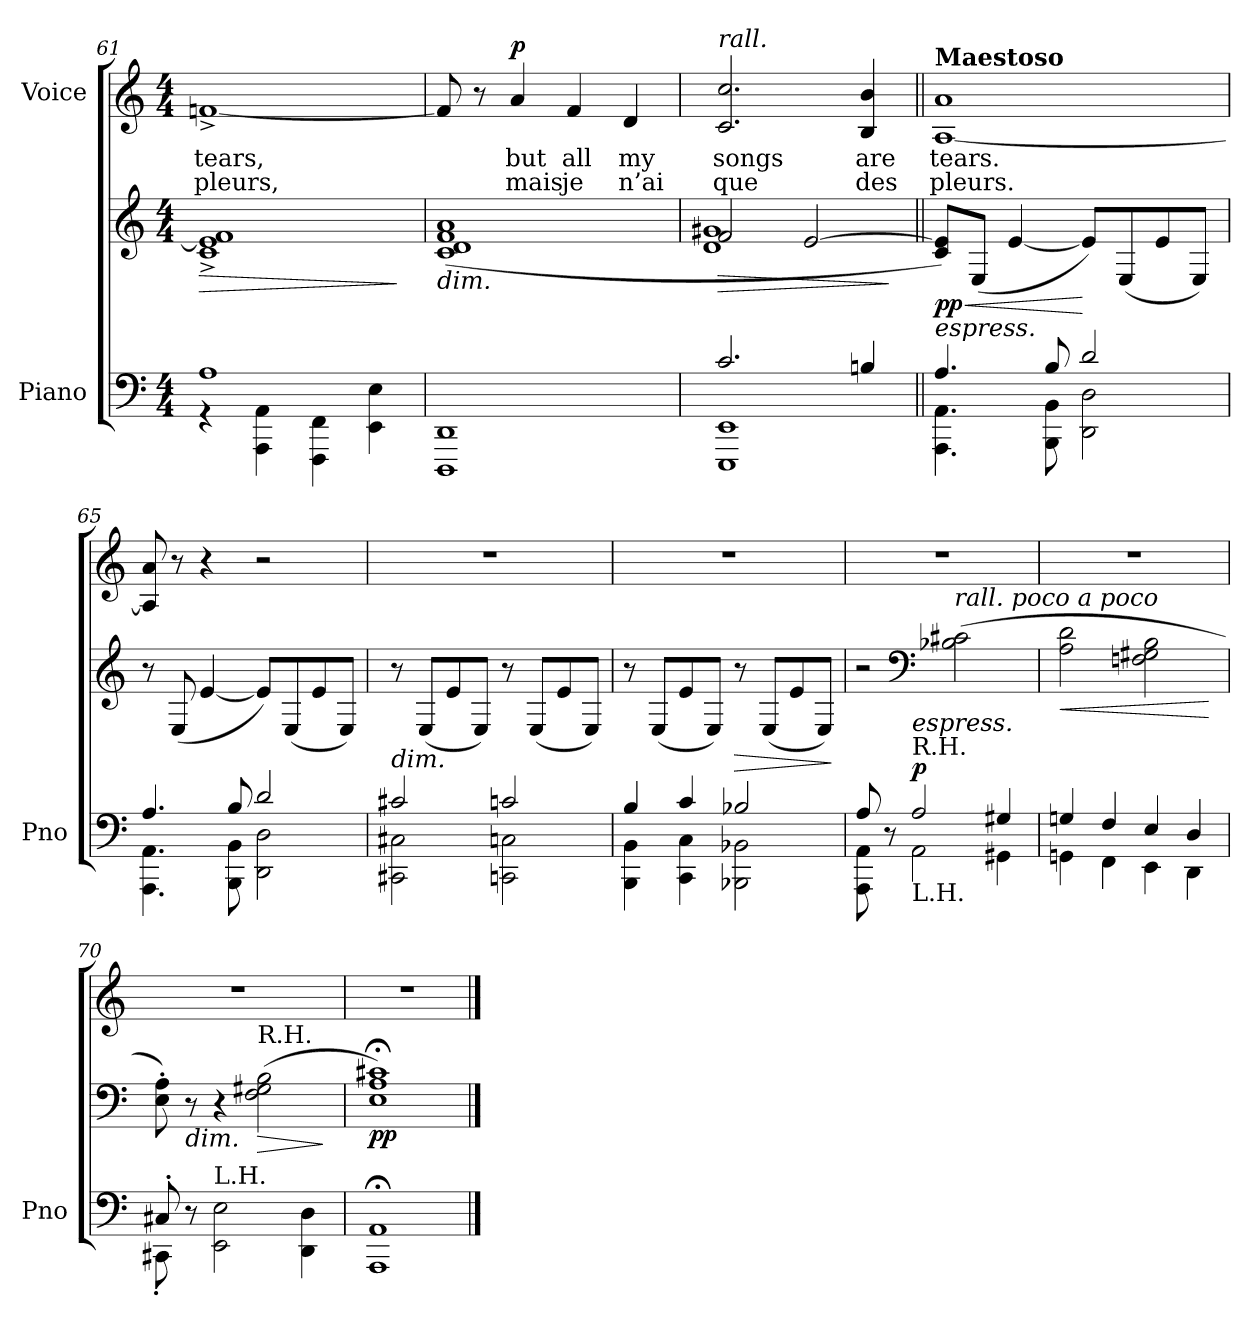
**kern	**kern	**dynam	**kern	**text	**text	**dynam
*part2	*part2	*part2	*part1	*part1	*part1	*part1
*staff3	*staff2	*staff2/3	*staff1	*staff1	*staff1	*staff1
*I"Piano	*	*	*I"Voice	*	*	*
*I'Pno	*	*	*	*	*	*
*clefF4	*clefG2	*	*clefG2	*	*	*
*k[]	*k[]	*	*k[]	*	*	*
*M4/4	*M4/4	*	*M4/4	*	*	*
=61	=61	=61	=61	=61	=61	=61
*^	*	*	*	*	*	*
!	!	!	!LO:HP:b	!	!	!	!
1A	4r	1c^> 1e]^> 1f^>	>	[1fn^>	tears,	pleurs,	.
.	4AAA\ 4AA\	.	.	.	.	.	.
.	4FFF\ 4FF\	.	.	.	.	.	.
.	4EE\ 4E\	.	.	.	.	.	.
*v	*v	*	*	*	*	*	*
.	.	]	.	.	.	.
=62	=62	=62	=62	=62	=62	=62
!	!LO:TX:b:i:t=dim.	!	!	!	!	!
1DDD 1DD	(1c 1d 1f 1a	.	8f/]	.	.	.
.	.	.	8r	.	.	.
!	!	!	!	!	!	!LO:DY:a
.	.	.	4a/	but	mais	p
.	.	.	4f/	all	je	.
.	.	.	4d/	my	n’ai	.
=63	=63	=63	=63	=63	=63	=63
*^	*	*	*	*	*	*
!	!	!	!	!LO:TX:i:t=rall.	!	!	!
!	!	!	!LO:HP:b	!	!	!	!
*	*	*^	*	*	*	*	*
2.c/	1EEE 1EE	2f/	1d 1g#X	>	2.c/ 2.cc/	songs	que	.
.	.	[2e/	.	.	.	.	.	.
4Bn/	.	.	.	.	4B/ 4b/	are	des	.
*v	*v	*	*	*	*	*	*	*
*	*v	*v	*	*	*	*	*
.	.	]	.	.	.	.
=64||	=64||	=64||	=64||	=64||	=64||	=64||
*^	*	*	*	*	*	*
!	!	!	!	!LO:TX:a:B:t=Maestoso	!	!	!
!LO:TX:i:t=espress.	!	!	!	!	!	!	!
!	!	!	!LO:HP:b	!	!	!	!
!	!	!	!LO:DY:n=1:b	!	!	!	!
4.A/	4.AAA\ 4.AA\	8c/ 8e/]L)	< pp	[1A 1a	tears.	pleurs.	.
.	.	(>8E/J	.	.	.	.	.
.	.	[>4e/	.	.	.	.	.
8B/	8BBB\ 8BB\	.	.	.	.	.	.
2d/	2DD\ 2D\	8e/L])	[	.	.	.	.
.	.	(>8E/	.	.	.	.	.
.	.	8e/	.	.	.	.	.
.	.	8E/J)	.	.	.	.	.
=65	=65	=65	=65	=65	=65	=65	=65
4.A/	4.AAA\ 4.AA\	8r	.	8A/] 8a/	.	.	.
.	.	(>8E/	.	8r	.	.	.
.	.	[>4e/	.	4r	.	.	.
8B/	8BBB\ 8BB\	.	.	.	.	.	.
2d/	2DD\ 2D\	8e/L])	.	2r	.	.	.
.	.	(>8E/	.	.	.	.	.
.	.	8e/	.	.	.	.	.
.	.	8E/J)	.	.	.	.	.
=66	=66	=66	=66	=66	=66	=66	=66
!	!	!LO:TX:b:i:t=dim.	!	!	!	!	!
2c#X/	2CC#X\ 2C#X\	8r	.	1r	.	.	.
.	.	(>8E/L	.	.	.	.	.
.	.	8e/	.	.	.	.	.
.	.	8E/J)	.	.	.	.	.
2cn/	2CCn\ 2Cn\	8r	.	.	.	.	.
.	.	(>8E/L	.	.	.	.	.
.	.	8e/	.	.	.	.	.
.	.	8E/J)	.	.	.	.	.
=67	=67	=67	=67	=67	=67	=67	=67
4B/	4BBB\ 4BB\	8r	.	1r	.	.	.
.	.	(>8E/L	.	.	.	.	.
4c/	4CC\ 4C\	8e/	.	.	.	.	.
.	.	8E/J)	.	.	.	.	.
!	!	!	!LO:HP:b	!	!	!	!
2B-X/	2BBB-X\ 2BB-X\	8r	>	.	.	.	.
.	.	(>8E/L	.	.	.	.	.
.	.	8e/	.	.	.	.	.
.	.	8E/J)	.	.	.	.	.
*v	*v	*	*	*	*	*	*
.	.	]	.	.	.	.
=68	=68	=68	=68	=68	=68	=68
*^	*	*	*	*	*	*
8A/	8AAA\ 8AA\	2r	.	1r	.	.	.
8r	8ryy	.	.	.	.	.	.
!LO:TX:a:t=R.H.	!	!	!	!	!	!	!
!LO:TX:b:t=L.H.	!	!	!	!	!	!	!
!LO:TX:i:t=espress.	!	!	!	!	!	!	!
!	!	!	!LO:DY:a=2	!	!	!	!
2A/	2AA\	.	p	.	.	.	.
*	*	*clefF4	*	*	*	*	*
!	!	!LO:TX:i:t=rall.  poco a poco	!	!	!	!	!
.	.	(2B-X\ 2c#X\	.	.	.	.	.
4G#X/	4GG#X\	.	.	.	.	.	.
=69	=69	=69	=69	=69	=69	=69	=69
!	!	!	!LO:HP:b	!	!	!	!
4Gn/	4GGn\	2A\ 2d\	<	1r	.	.	.
4F/	4FF\	.	.	.	.	.	.
4E/	4EE\	2Fn\ 2G#X\ 2B\	.	.	.	.	.
4D/	4DD\	.	.	.	.	.	.
*v	*v	*	*	*	*	*	*
.	.	[	.	.	.	.
=70	=70	=70	=70	=70	=70	=70
*^	*	*	*	*	*	*
8C#X'/	8CC#X'\	8E\' 8A\')	.	1r	.	.	.
!	!	!LO:TX:b:i:t=dim.	!	!	!	!	!
8r	2..ryy	8r	.	.	.	.	.
!LO:TX:a:t=L.H.	!	!	!	!	!	!	!
2EE\ 2E\	.	4r	.	.	.	.	.
!	!	!LO:TX:a:t=R.H.	!	!	!	!	!
!	!	!	!LO:HP:b	!	!	!	!
.	.	(2F\ 2G#X\ 2B\	>	.	.	.	.
4DD\ 4D\	.	.	.	.	.	.	.
*v	*v	*	*	*	*	*	*
.	.	]	.	.	.	.
=71	=71	=71	=71	=71	=71	=71
!	!	!LO:DY:b	!	!	!	!
1AAA; 1AA;	1E;< 1A;< 1c#X;<)	pp	1r	.	.	.
==	==	==	==	==	==	==
*-	*-	*-	*-	*-	*-	*-
